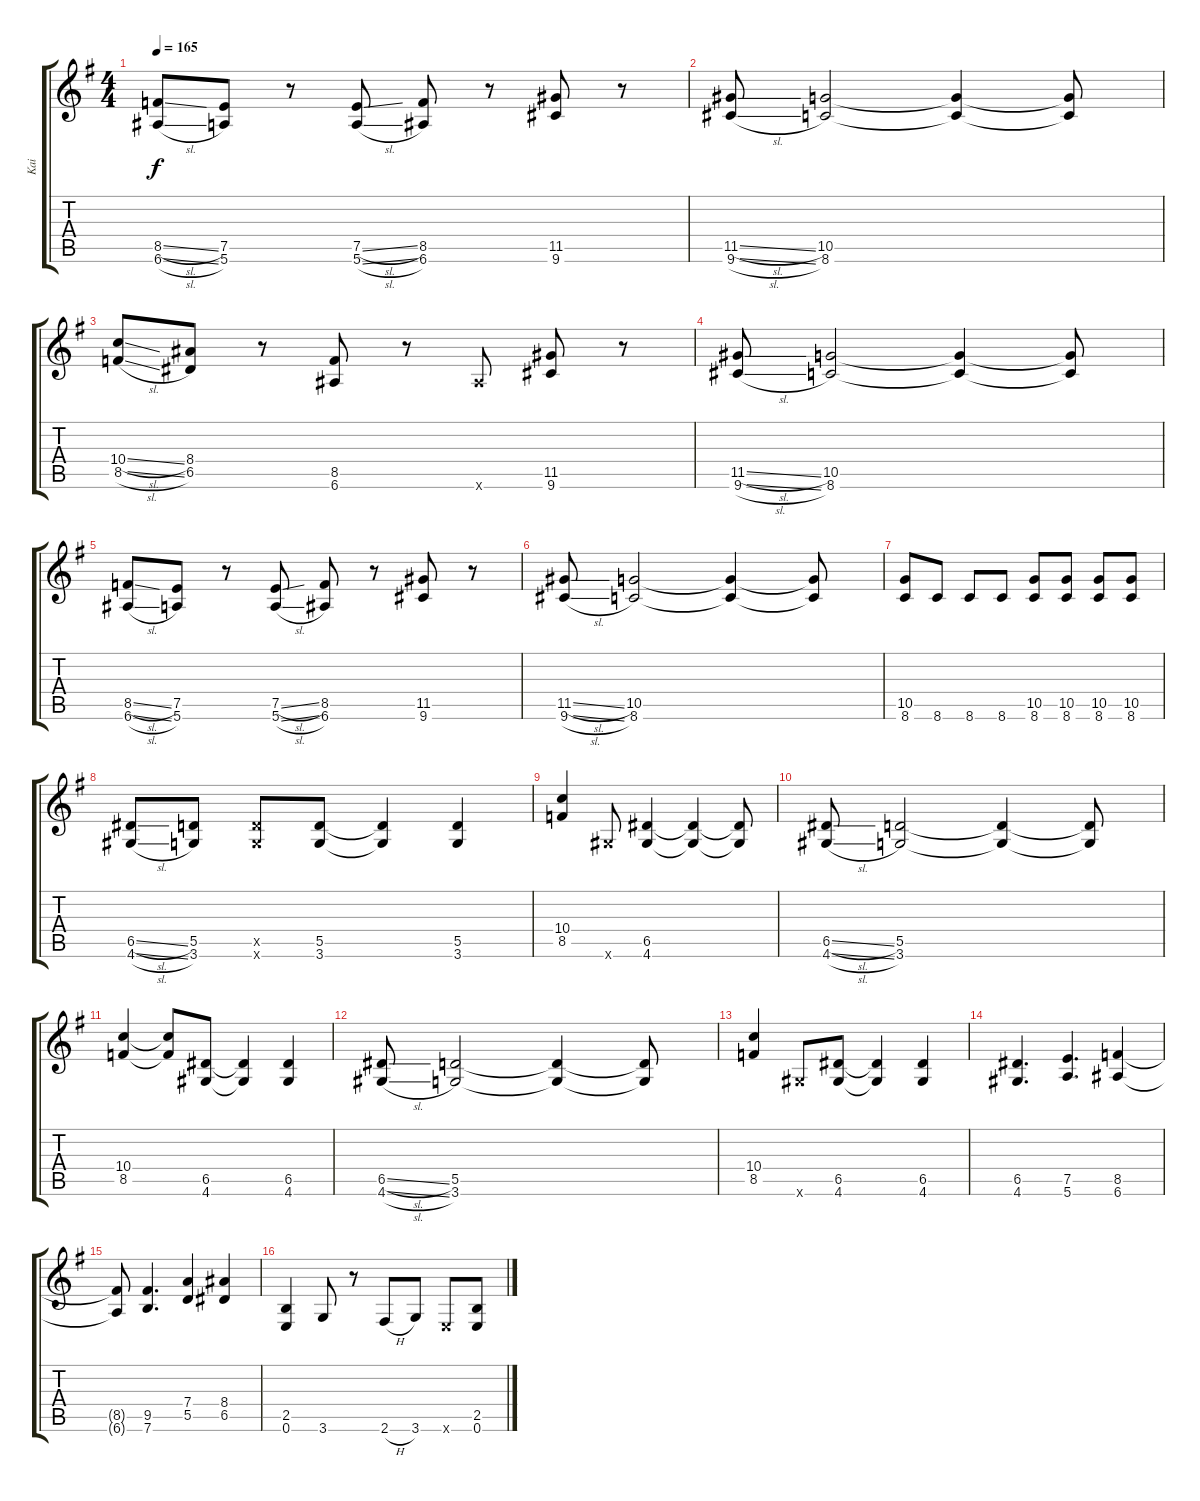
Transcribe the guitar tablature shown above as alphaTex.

\track ("Kai" "Kai") {instrument distortionguitar}
\staff {score tabs}
\tuning (E4 B3 G3 D3 A2 E2) {hide}
\ts (4 4)
\tempo 165
\clef g2
\ks g
(8.5{sl} 6.6{sl}).8{dy f} (7.5 5.6).8 r.8 (7.5{sl} 5.6{sl}).8 (8.5 6.6).8 r.8 (11.5 9.6).8 r.8 |
(11.5{sl} 9.6{sl}).8 (10.5 8.6).2 (10.5{t} 8.6{t}).4 (10.5{t} 8.6{t}).8 |
(10.4{sl} 8.5{sl}).8 (8.4 6.5).8 r.8 (8.5 6.6).8 r.8 6.6{x}.8 (11.5 9.6).8 r.8 |
(11.5{sl} 9.6{sl}).8 (10.5 8.6).2 (10.5{t} 8.6{t}).4 (10.5{t} 8.6{t}).8 |
(8.5{sl} 6.6{sl}).8 (7.5 5.6).8 r.8 (7.5{sl} 5.6{sl}).8 (8.5 6.6).8 r.8 (11.5 9.6).8 r.8 |
(11.5{sl} 9.6{sl}).8 (10.5 8.6).2 (10.5{t} 8.6{t}).4 (10.5{t} 8.6{t}).8 |
(10.5 8.6).8 8.6.8 8.6.8 8.6.8 (10.5 8.6).8 (10.5 8.6).8 (10.5 8.6).8 (10.5 8.6).8 |
(6.5{sl} 4.6{sl}).8 (5.5 3.6).8 (5.5{x} 3.6{x}).8 (5.5 3.6).8 (5.5{t} 3.6{t}).4 (5.5 3.6).4 |
(10.4 8.5).4 4.6{x}.8 (6.5 4.6).4 (6.5{t} 4.6{t}).4 (6.5{t} 4.6{t}).8 |
(6.5{sl} 4.6{sl}).8 (5.5 3.6).2 (5.5{t} 3.6{t}).4 (5.5{t} 3.6{t}).8 |
(10.4 8.5).4 (10.4{t} 8.5{t}).8 (6.5 4.6).8 (6.5{t} 4.6{t}).4 (6.5 4.6).4 |
(6.5{sl} 4.6{sl}).8 (5.5 3.6).2 (5.5{t} 3.6{t}).4 (5.5{t} 3.6{t}).8 |
(10.4 8.5).4 4.6{x}.8 (6.5 4.6).8 (6.5{t} 4.6{t}).4 (6.5 4.6).4 |
(6.5 4.6).4{d} (7.5 5.6).4{d} (8.5 6.6).4 |
(8.5{t} 6.6{t}).8 (9.5 7.6).4{d} (7.4 5.5).4 (8.4 6.5).4 |
(2.5 0.6).4 3.6.8 r.8 2.6{h}.8 3.6.8 0.6{x}.8 (2.5 0.6).8
